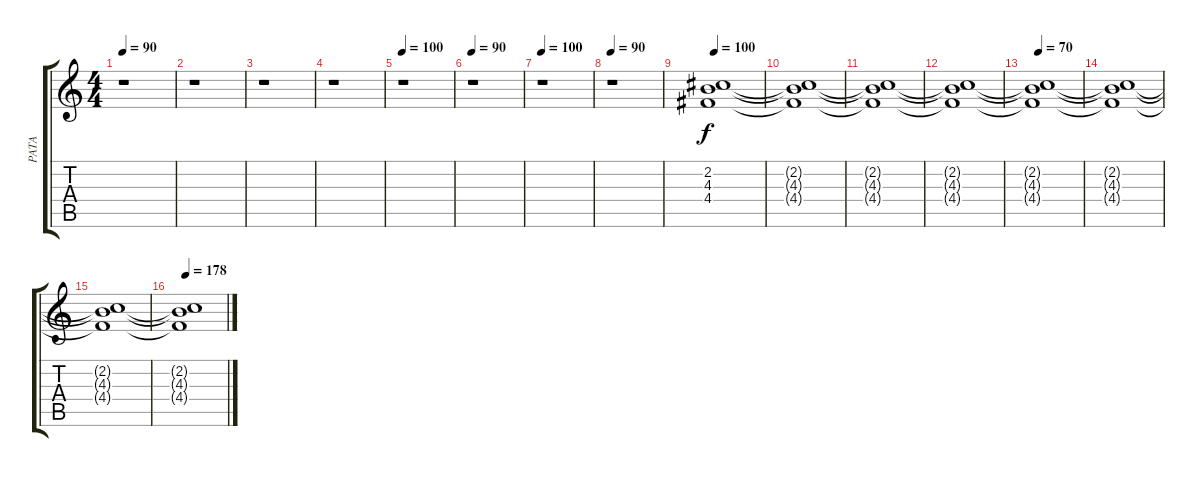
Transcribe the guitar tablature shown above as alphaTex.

\track ("PATA" "PATA") {instrument distortionguitar}
\staff {score tabs}
\tuning (E4 B3 G3 D3 A2 E2) {hide}
\ts (4 4)
\tempo 90
\clef g2
\ks c
r.1{dy f} |
r.1 |
r.1 |
r.1 |
\tempo 100
r.1 |
\tempo 90
r.1 |
\tempo 100
r.1 |
\tempo 90
r.1 |
\tempo 100
(2.2 4.3 4.4).1{volume 10 instrument synthstrings1} |
(2.2{t} 4.3{t} 4.4{t}).1 |
(2.2{t} 4.3{t} 4.4{t}).1 |
(2.2{t} 4.3{t} 4.4{t}).1 |
\tempo 70
(2.2{t} 4.3{t} 4.4{t}).1 |
(2.2{t} 4.3{t} 4.4{t}).1 |
(2.2{t} 4.3{t} 4.4{t}).1 |
\tempo 178
(2.2{t} 4.3{t} 4.4{t}).1
